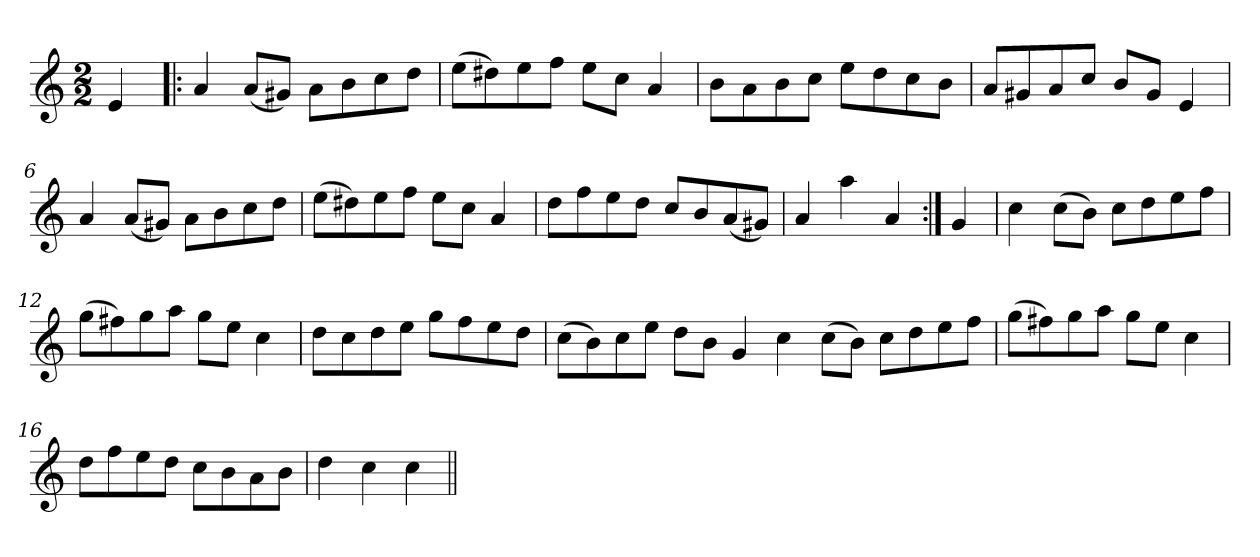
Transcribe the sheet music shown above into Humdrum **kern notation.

**kern
*part1
*staff1
*clefG2
*k[]
*M2/2
=1
4e/
=2!|:
4a/
(<8a/L
8g#X/J)
8a\L
8b\
8cc\
8dd\J
=3
(>8ee\L
8dd#X\)
8ee\
8ff\J
8ee\L
8cc\J
4a/
=4
8b\L
8a\
8b\
8cc\J
8ee\L
8dd\
8cc\
8b\J
=5
8a/L
8g#X/
8a/
8cc/J
8b/L
8g#/J
4e/
=6
4a/
(<8a/L
8g#X/J)
8a\L
8b\
8cc\
8dd\J
!!LO:LB:g=z
=7
(>8ee\L
8dd#X\)
8ee\
8ff\J
8ee\L
8cc\J
4a/
=8
8dd\L
8ff\
8ee\
8dd\J
8cc/L
8b/
(<8a/
8g#X/J)
=9
4a/
4aa\
4a/
=10:|!
4g/
=11
4cc\
(>8cc\L
8b\J)
8cc\L
8dd\
8ee\
8ff\J
=12
(>8gg\L
8ff#X\)
8gg\
8aa\J
8gg\L
8ee\J
4cc\
=13
8dd\L
8cc\
8dd\
8ee\J
8gg\L
8ff\
8ee\
8dd\J
!!LO:LB:g=z
=14
(>8cc\L
8b\)
8cc\
8ee\J
8dd\L
8b\J
4g/
4cc\
(>8cc\L
8b\J)
8cc\L
8dd\
8ee\
8ff\J
=15
(>8gg\L
8ff#X\)
8gg\
8aa\J
8gg\L
8ee\J
4cc\
=16
8dd\L
8ff\
8ee\
8dd\J
8cc\L
8b\
8a\
8b\J
=17
4dd\
4cc\
4cc\
=||
*-
